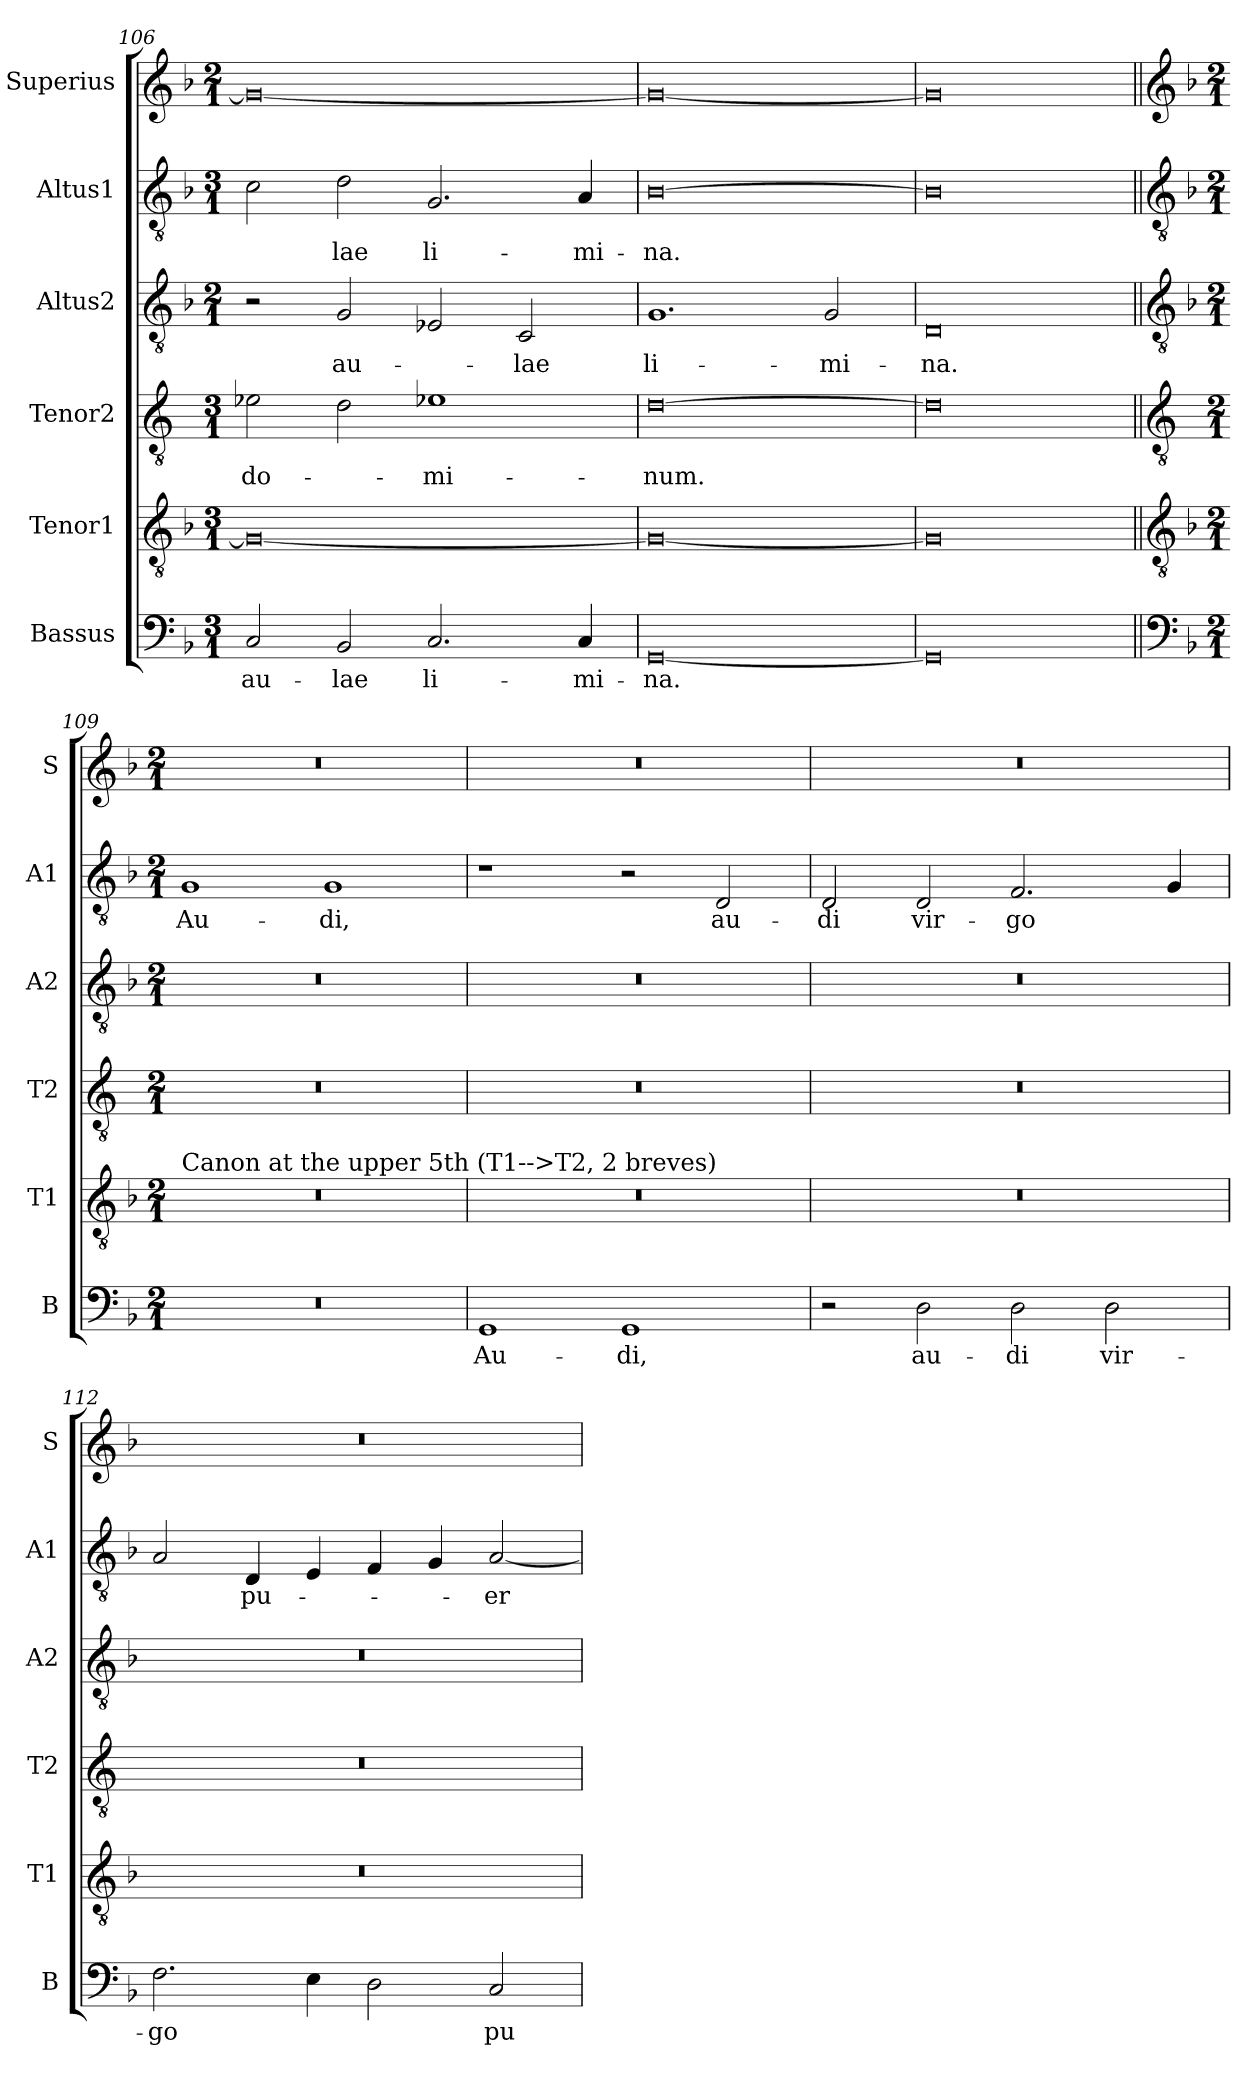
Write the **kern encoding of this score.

**kern	**text	**kern	**kern	**text	**kern	**text	**kern	**text	**kern
*part6	*part6	*part5	*part4	*part4	*part3	*part3	*part2	*part2	*part1
*staff6	*staff6	*staff5	*staff4	*staff4	*staff3	*staff3	*staff2	*staff2	*staff1
*I"Bassus	*	*I"Tenor1	*I"Tenor2	*	*I"Altus2	*	*I"Altus1	*	*I"Superius
*I'B	*	*I'T1	*I'T2	*	*I'A2	*	*I'A1	*	*I'S
*clefF4	*	*clefGv2	*clefGv2	*	*clefGv2	*	*clefGv2	*	*clefG2
*k[b-]	*	*k[b-]	*k[]	*	*k[b-]	*	*k[b-]	*	*k[b-]
*M3/1	*	*M3/1	*M3/1	*	*M2/1	*	*M3/1	*	*M2/1
=106	=106	=106	=106	=106	=106	=106	=106	=106	=106
2C/	au-	0G_	2e-X\	do-	2r	.	2c\	.	0g_
2BB-/	-lae	.	2d\	.	2G/	au-	2d\	-lae	.
2.C/	li-	.	1e-X	-mi-	2E-X/	.	2.G/	li-	.
.	.	.	.	.	2C/	-lae	.	.	.
4C/	-mi-	.	.	.	.	.	4A/	-mi-	.
=107	=107	=107	=107	=107	=107	=107	=107	=107	=107
[0GG	-na.	0G_	[0d	-num.	1.G	li-	[0B-	-na.	0g_
.	.	.	.	.	2G/	-mi-	.	.	.
=108	=108	=108	=108	=108	=108	=108	=108	=108	=108
0GG]	.	0G]	0d]	.	0D	-na.	0B-]	.	0g]
!!LO:LB:g=z
=109||	=109||	=109||	=109||	=109||	=109||	=109||	=109||	=109||	=109||
*clefF4	*	*clefGv2	*clefGv2	*	*clefGv2	*	*clefGv2	*	*clefG2
*k[b-]	*	*k[b-]	*k[]	*	*k[b-]	*	*k[b-]	*	*k[b-]
*M2/1	*	*M2/1	*M2/1	*	*M2/1	*	*M2/1	*	*M2/1
!	!	!LO:TX:a:t=Canon at the upper 5th (T1-->T2, 2 breves)	!	!	!	!	!	!	!
0r	.	0r	0r	.	0r	.	1G	Au-	0r
.	.	.	.	.	.	.	1G	-di,	.
=110	=110	=110	=110	=110	=110	=110	=110	=110	=110
1GG	Au-	0r	0r	.	0r	.	1r	.	0r
1GG	-di,	.	.	.	.	.	2r	.	.
.	.	.	.	.	.	.	2D/	au-	.
=111	=111	=111	=111	=111	=111	=111	=111	=111	=111
2r	.	0r	0r	.	0r	.	2D/	-di	0r
2D\	au-	.	.	.	.	.	2D/	vir-	.
2D\	-di	.	.	.	.	.	2.F/	-go	.
2D\	vir-	.	.	.	.	.	.	.	.
.	.	.	.	.	.	.	4G/	.	.
=112	=112	=112	=112	=112	=112	=112	=112	=112	=112
2.F\	-go	0r	0r	.	0r	.	2A/	.	0r
.	.	.	.	.	.	.	4D/	pu-	.
4E\	.	.	.	.	.	.	4E/	.	.
2D\	.	.	.	.	.	.	4F/	.	.
.	.	.	.	.	.	.	4G/	.	.
2C/	pu-	.	.	.	.	.	[2A/	-er-	.
=	=	=	=	=	=	=	=	=	=
*-	*-	*-	*-	*-	*-	*-	*-	*-	*-
